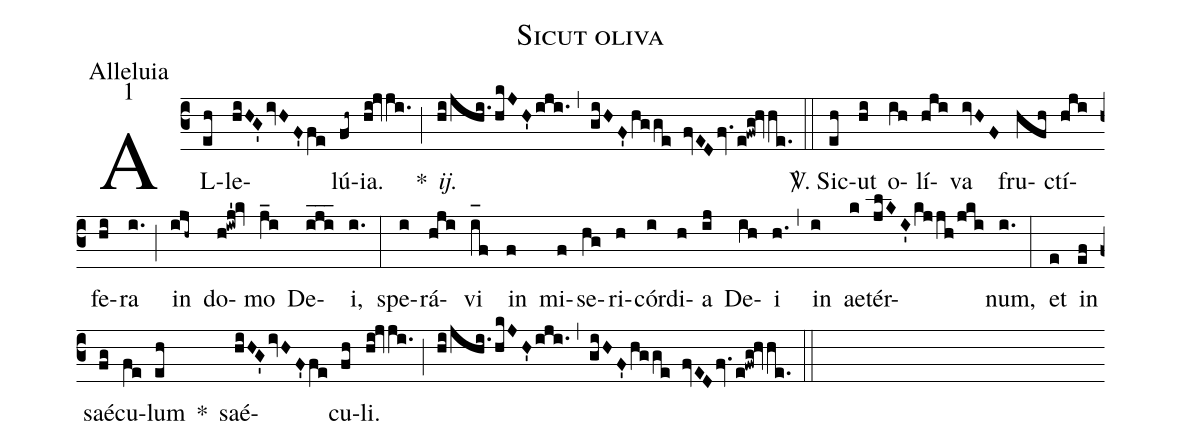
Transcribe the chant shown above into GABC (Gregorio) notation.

name:Sicut oliva;
office-part:Alleluia;
mode:1;
%%
(c3) AL(eh)le(hiHG'ivHF'fe)lú(fh~){ia}.(hi!jvji.) <clear>*(;) <i>ij.</i>(hi/jhi./hkJH'iji.) (,) (giHF'hgge fvEDfv.e!fwg!hvhe.) (::) <sp>V/</sp>. Sic(eh)ut(hi) o(ih)lí(hji)va(ivHF) fru(hfh)ctí(hji)fe(hi)ra(i.) (;) in(ijh~) do(h!iwj'!kv)mo(j_i) De(iji___)i,(i.) (:) spe(i)rá(hji)vi(i_[oh:h]f) in(f) mi(f)se(hg)ri(h)cór(i)di(h)a(ij) De(ih)i(h.) (,) in(i) ae(k)tér(jlKI'kjjh/jki)num,(i.) (:) et(e) in(ef) saé(fg)cu(fe)lum(eh) *() saé(hiHG'ivHF'fe)cu(fh)li.(hi!jvji.) (;) (hi/jhi./hkJH'iji.) (,) (giHF'hgge fvEDfv.e!fwg!hvhe.) (::)
